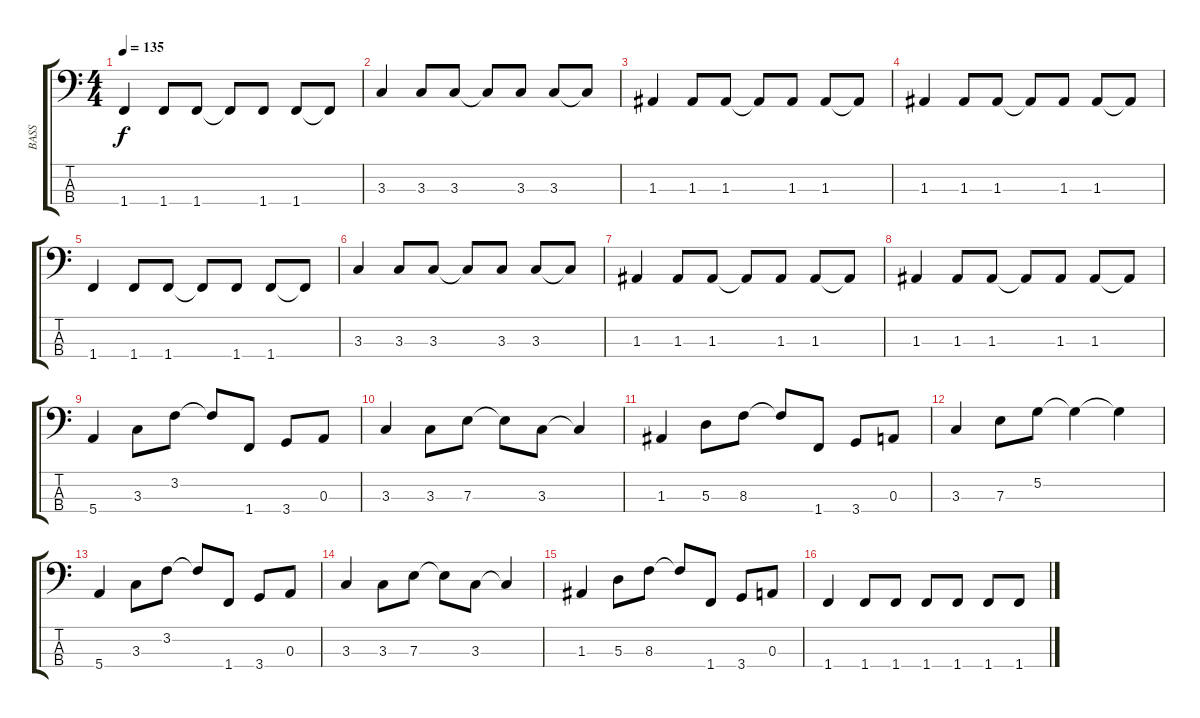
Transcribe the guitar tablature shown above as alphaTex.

\track ("BASS" "BASS") {instrument electricbassfinger}
\staff {score tabs}
\tuning (G2 D2 A1 E1) {hide}
\ts (4 4)
\tempo 135
\clef f4
\ks c
1.4.4{dy f} 1.4.8 1.4.8 1.4{t}.8 1.4.8 1.4.8 1.4{t}.8 |
3.3.4 3.3.8 3.3.8 3.3{t}.8 3.3.8 3.3.8 3.3{t}.8 |
1.3.4 1.3.8 1.3.8 1.3{t}.8 1.3.8 1.3.8 1.3{t}.8 |
1.3.4 1.3.8 1.3.8 1.3{t}.8 1.3.8 1.3.8 1.3{t}.8 |
1.4.4 1.4.8 1.4.8 1.4{t}.8 1.4.8 1.4.8 1.4{t}.8 |
3.3.4 3.3.8 3.3.8 3.3{t}.8 3.3.8 3.3.8 3.3{t}.8 |
1.3.4 1.3.8 1.3.8 1.3{t}.8 1.3.8 1.3.8 1.3{t}.8 |
1.3.4 1.3.8 1.3.8 1.3{t}.8 1.3.8 1.3.8 1.3{t}.8 |
5.4.4 3.3.8 3.2.8 3.2{t}.8 1.4.8 3.4.8 0.3.8 |
3.3.4 3.3.8 7.3.8 7.3{t}.8 3.3.8 3.3{t}.4 |
1.3.4 5.3.8 8.3.8 8.3{t}.8 1.4.8 3.4.8 0.3.8 |
3.3.4 7.3.8 5.2.8 5.2{t}.4 5.2{t}.4 |
5.4.4 3.3.8 3.2.8 3.2{t}.8 1.4.8 3.4.8 0.3.8 |
3.3.4 3.3.8 7.3.8 7.3{t}.8 3.3.8 3.3{t}.4 |
1.3.4 5.3.8 8.3.8 8.3{t}.8 1.4.8 3.4.8 0.3.8 |
1.4.4 1.4.8 1.4.8 1.4.8 1.4.8 1.4.8 1.4.8
